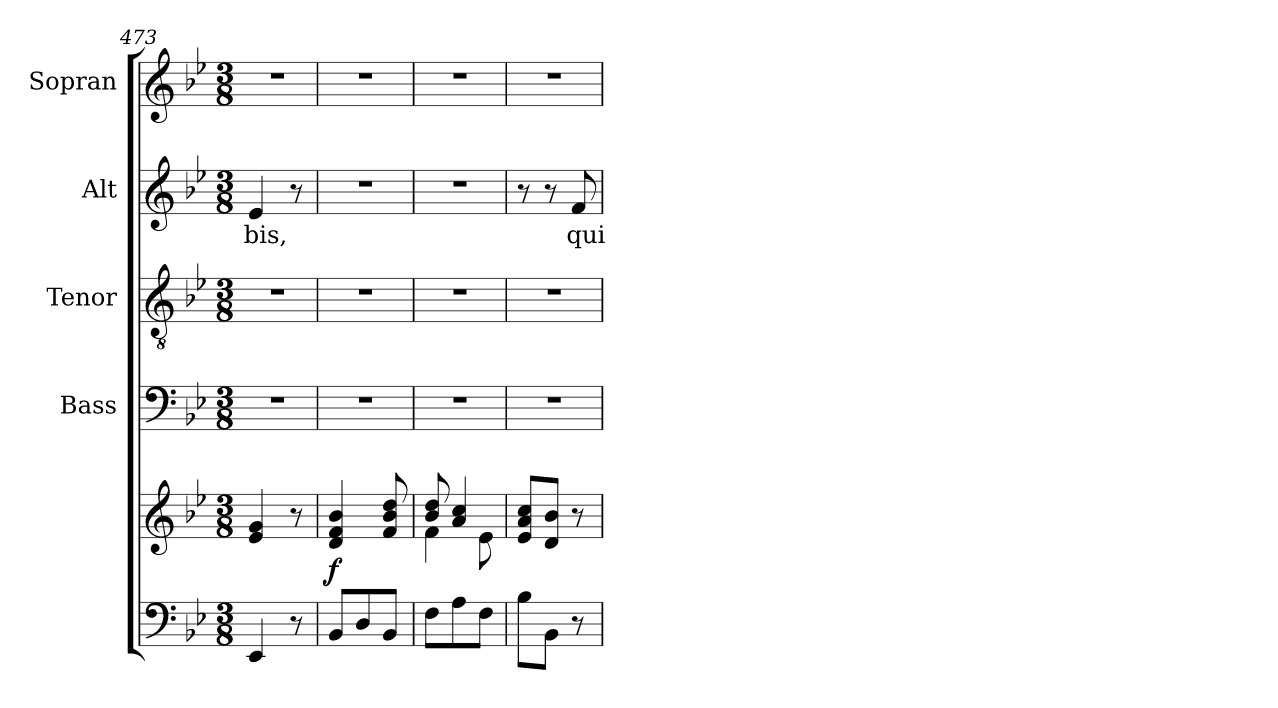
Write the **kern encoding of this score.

**kern	**kern	**dynam	**kern	**kern	**kern	**text	**kern
*part5	*part5	*part5	*part4	*part3	*part2	*part2	*part1
*staff6	*staff5	*staff5/6	*staff4	*staff3	*staff2	*staff2	*staff1
*	*	*	*I"Bass	*I"Tenor	*I"Alt	*	*I"Sopran
*	*	*	*I'B.	*I'T.	*I'A.	*	*I'S.
*clefF4	*clefG2	*	*clefF4	*clefGv2	*clefG2	*	*clefG2
*k[b-e-]	*k[b-e-]	*	*k[b-e-]	*k[b-e-]	*k[b-e-]	*	*k[b-e-]
*B-:	*B-:	*	*B-:	*B-:	*B-:	*	*B-:
*M3/8	*M3/8	*	*M3/8	*M3/8	*M3/8	*	*M3/8
=473	=473	=473	=473	=473	=473	=473	=473
!	!	!	!	!	!	!LO:LY:b	!
4EE-/	4e-/ 4g/	.	4.r	4.r	4e-/	-bis,	4.r
8r	8r	.	.	.	8r	.	.
!!LO:LB:g=z
=474	=474	=474	=474	=474	=474	=474	=474
!	!	!LO:DY:a=2	!	!	!	!	!
8BB-/L	4d/ 4f/ 4b-/	f	4.r	4.r	4.r	.	4.r
8D/	.	.	.	.	.	.	.
8BB-/J	8f/ 8b-/ 8dd/	.	.	.	.	.	.
=475	=475	=475	=475	=475	=475	=475	=475
*	*^	*	*	*	*	*	*
8F\L	8b-/ 8dd/	4f\	.	4.r	4.r	4.r	.	4.r
8A\	4a/ 4cc/	.	.	.	.	.	.	.
8F\J	.	8e-\	.	.	.	.	.	.
*	*v	*v	*	*	*	*	*	*
=476	=476	=476	=476	=476	=476	=476	=476
8B-\L	8e-/ 8a/ 8cc/L	.	4.r	4.r	8r	.	4.r
8BB-\J	8d/ 8b-/J	.	.	.	8r	.	.
!	!	!	!	!	!	!LO:LY:b	!
8r	8r	.	.	.	8f/	qui	.
=	=	=	=	=	=	=	=
*-	*-	*-	*-	*-	*-	*-	*-
